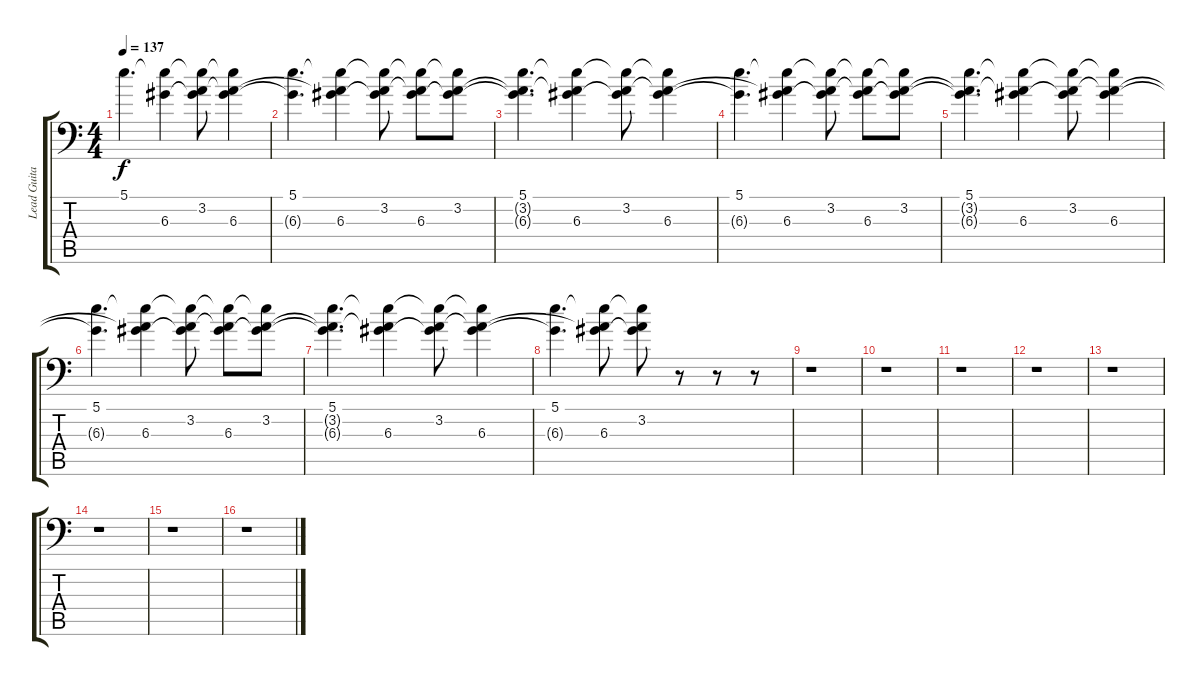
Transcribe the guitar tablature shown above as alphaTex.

\track ("Lead Guitar " "Lead Guita") {instrument distortionguitar}
\staff {score tabs}
\tuning (B3 Gb3 D3 A2 E2 A1) {hide}
\ts (4 4)
\tempo 137
\clef f4
\ks c
5.1.4{d dy f instrument distortionguitar} (5.1{t} 6.3).4 (5.1{t} 3.2 6.3{t}).8 (5.1{t} 3.2{t} 6.3).4 |
(5.1 6.3{t}).4{d} (5.1{t} 3.2{t} 6.3).4 (5.1{t} 3.2 6.3{t}).8 (5.1{t} 3.2{t} 6.3).8 (5.1{t} 3.2 6.3{t}).8 |
(5.1 3.2{t} 6.3{t}).4{d} (5.1{t} 3.2{t} 6.3).4 (5.1{t} 3.2 6.3{t}).8 (5.1{t} 3.2{t} 6.3).4 |
(5.1 6.3{t}).4{d} (5.1{t} 3.2{t} 6.3).4 (5.1{t} 3.2 6.3{t}).8 (5.1{t} 3.2{t} 6.3).8 (5.1{t} 3.2 6.3{t}).8 |
(5.1 3.2{t} 6.3{t}).4{d} (5.1{t} 3.2{t} 6.3).4 (5.1{t} 3.2 6.3{t}).8 (5.1{t} 3.2{t} 6.3).4 |
(5.1 6.3{t}).4{d} (5.1{t} 3.2{t} 6.3).4 (5.1{t} 3.2 6.3{t}).8 (5.1{t} 3.2{t} 6.3).8 (5.1{t} 3.2 6.3{t}).8 |
(5.1 3.2{t} 6.3{t}).4{d} (5.1{t} 3.2{t} 6.3).4 (5.1{t} 3.2 6.3{t}).8 (5.1{t} 3.2{t} 6.3).4 |
(5.1 6.3{t}).4{d} (5.1{t} 3.2{t} 6.3).8 (5.1{t} 3.2 6.3{t}).8 r.8 r.8 r.8 |
r.1 |
r.1 |
r.1 |
r.1 |
r.1 |
r.1 |
r.1 |
r.1
